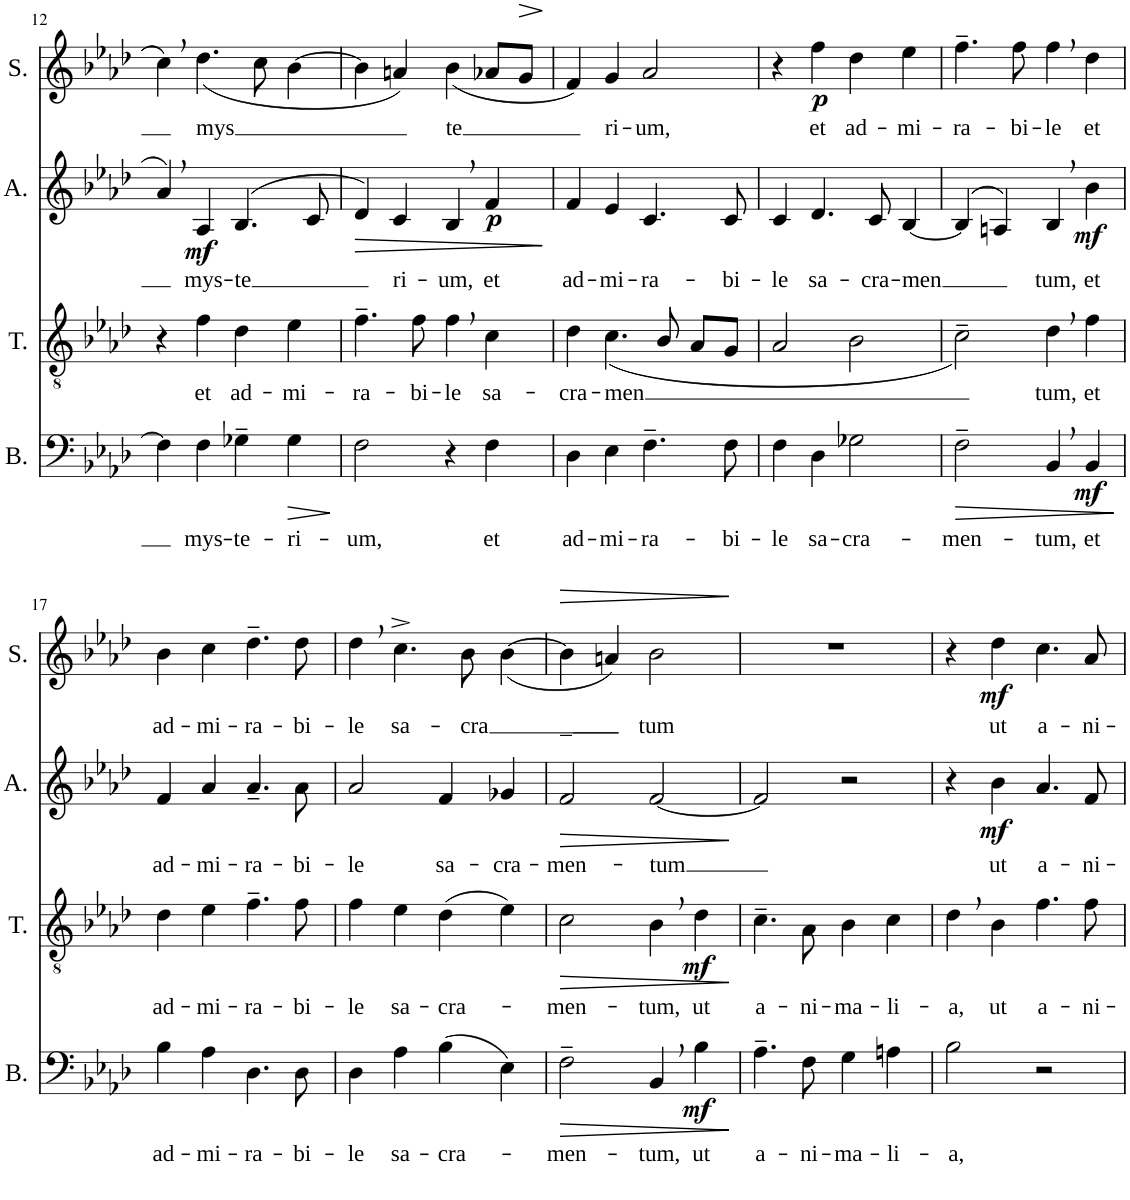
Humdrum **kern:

**kern	**text	**dynam	**kern	**text	**dynam	**kern	**text	**dynam	**kern	**text	**dynam
*part4	*part4	*part4	*part3	*part3	*part3	*part2	*part2	*part2	*part1	*part1	*part1
*staff4	*staff4	*staff4	*staff3	*staff3	*staff3	*staff2	*staff2	*staff2	*staff1	*staff1	*staff1
*I"Bass	*	*	*I"Tenor	*	*	*I"Alto	*	*	*I"Soprano	*	*
*I'B.	*	*	*I'T.	*	*	*I'A.	*	*	*I'S.	*	*
!!LO:PB:g=z
*clefF4	*	*	*clefGv2	*	*	*clefG2	*	*	*clefG2	*	*
*k[b-e-a-d-]	*	*	*k[b-e-a-d-]	*	*	*k[b-e-a-d-]	*	*	*k[b-e-a-d-]	*	*
*M4/4	*	*	*M4/4	*	*	*M4/4	*	*	*M4/4	*	*
=12	=12	=12	=12	=12	=12	=12	=12	=12	=12	=12	=12
4F\]	.	.	4r	.	.	4a-,/	.	.	4cc,\	.	.
!	!LO:LY:b	!	!	!LO:LY:b	!	!	!LO:LY:b	!LO:DY:b	!	!LO:LY:b	!
4F\	mys-	.	4f\	et	.	4A-/	mys-	mf	(<4.dd-\	mys	.
!	!LO:LY:b	!	!	!LO:LY:b	!	!	!LO:LY:b	!	!	!	!
4G-X~\	-te-	.	4d-\	ad-	.	(>4.B-/	-te	.	.	.	.
.	.	.	.	.	.	.	.	.	8cc\	.	.
!	!LO:LY:b	!LO:HP:b	!	!LO:LY:b	!	!	!	!	!	!	!
4G-\	-ri-	>	4e-\	-mi-	.	.	.	.	[4b-\	.	.
.	.	.	.	.	.	8c/	.	.	.	.	.
.	.	]	.	.	.	.	.	.	.	.	.
=13	=13	=13	=13	=13	=13	=13	=13	=13	=13	=13	=13
!	!LO:LY:b	!	!	!LO:LY:b	!	!	!	!LO:HP:b	!	!	!
2F\	-um,	.	4.f~\	-ra-	.	4d-/)	.	>	4b-\]	.	.
!	!	!	!	!	!	!	!LO:LY:b	!	!	!	!
.	.	.	.	.	.	4c/	ri-	.	4an/)	.	.
!	!	!	!	!LO:LY:b	!	!	!	!	!	!	!
.	.	.	8f\	-bi-	.	.	.	.	.	.	.
!	!	!	!	!LO:LY:b	!	!	!LO:LY:b	!	!	!LO:LY:b	!
4r	.	.	4f,\	-le	.	4B-,/	-um,	.	(<4b-\	-te	.
!	!LO:LY:b	!	!	!LO:LY:b	!	!	!LO:LY:b	!LO:DY:b	!	!	!
4F\	et	.	4c\	sa-	.	4f/	et	p	8a-X/L	.	.
!	!	!	!	!	!	!	!	!	!	!	!LO:HP:b
.	.	.	.	.	.	.	.	.	8g/J	.	>
.	.	.	.	.	.	.	.	]	.	.	]
=14	=14	=14	=14	=14	=14	=14	=14	=14	=14	=14	=14
!	!LO:LY:b	!	!	!LO:LY:b	!	!	!LO:LY:b	!	!	!	!
4D-\	ad-	.	4d-\	-cra-	.	4f/	ad-	.	4f/)	.	.
!	!LO:LY:b	!	!	!LO:LY:b	!	!	!LO:LY:b	!	!	!LO:LY:b	!
4E-\	-mi-	.	(<4.c\	-men	.	4e-/	-mi-	.	4g/	ri-	.
!	!LO:LY:b	!	!	!	!	!	!LO:LY:b	!	!	!LO:LY:b	!
4.F~\	-ra-	.	.	.	.	4.c/	-ra-	.	2a-/	-um,	.
.	.	.	8B-/	.	.	.	.	.	.	.	.
.	.	.	8A-/L	.	.	.	.	.	.	.	.
!	!LO:LY:b	!	!	!	!	!	!LO:LY:b	!	!	!	!
8F\	-bi-	.	8G/J	.	.	8c/	-bi-	.	.	.	.
=15	=15	=15	=15	=15	=15	=15	=15	=15	=15	=15	=15
!	!LO:LY:b	!	!	!	!	!	!LO:LY:b	!	!	!	!
4F\	-le	.	2A-/	.	.	4c/	-le	.	4r	.	.
!	!LO:LY:b	!	!	!	!	!	!LO:LY:b	!	!	!LO:LY:b	!LO:DY:b
4D-\	sa-	.	.	.	.	4.d-/	sa-	.	4ff\	et	p
!	!LO:LY:b	!	!	!	!	!	!	!	!	!LO:LY:b	!
2G-X\	-cra-	.	2B-\	.	.	.	.	.	4dd-\	ad-	.
!	!	!	!	!	!	!	!LO:LY:b	!	!	!	!
.	.	.	.	.	.	8c/	-cra-	.	.	.	.
!	!	!	!	!	!	!	!LO:LY:b	!	!	!LO:LY:b	!
.	.	.	.	.	.	[4B-/	-men	.	4ee-\	-mi-	.
=16	=16	=16	=16	=16	=16	=16	=16	=16	=16	=16	=16
!	!LO:LY:b	!LO:HP:b	!	!	!	!	!	!	!	!LO:LY:b	!
2F~\	-men-	>	2c~\)	.	.	(>4B-/]	.	.	4.ff~\	-ra-	.
.	.	.	.	.	.	4An/)	.	.	.	.	.
!	!	!	!	!	!	!	!	!	!	!LO:LY:b	!
.	.	.	.	.	.	.	.	.	8ff\	-bi-	.
!	!LO:LY:b	!	!	!LO:LY:b	!	!	!LO:LY:b	!	!	!LO:LY:b	!
4BB-,/	-tum,	.	4d-,\	tum,	.	4B-,/	tum,	.	4ff,\	-le	.
!	!LO:LY:b	!LO:DY:b	!	!LO:LY:b	!	!	!LO:LY:b	!LO:DY:b	!	!LO:LY:b	!
4BB-/	et	mf	4f\	et	.	4b-\	et	mf	4dd-\	et	.
.	.	]	.	.	.	.	.	.	.	.	.
!!LO:LB:g=z
=17	=17	=17	=17	=17	=17	=17	=17	=17	=17	=17	=17
!	!LO:LY:b	!	!	!LO:LY:b	!	!	!LO:LY:b	!	!	!LO:LY:b	!
4B-\	ad-	.	4d-\	ad-	.	4f/	ad-	.	4b-\	ad-	.
!	!LO:LY:b	!	!	!LO:LY:b	!	!	!LO:LY:b	!	!	!LO:LY:b	!
4A-\	-mi-	.	4e-\	-mi-	.	4a-/	-mi-	.	4cc\	-mi-	.
!	!LO:LY:b	!	!	!LO:LY:b	!	!	!LO:LY:b	!	!	!LO:LY:b	!
4.D-\	-ra-	.	4.f~\	-ra-	.	4.a-~/	-ra-	.	4.dd-~\	-ra-	.
!	!LO:LY:b	!	!	!LO:LY:b	!	!	!LO:LY:b	!	!	!LO:LY:b	!
8D-\	-bi-	.	8f\	-bi-	.	8a-\	-bi-	.	8dd-\	-bi-	.
=18	=18	=18	=18	=18	=18	=18	=18	=18	=18	=18	=18
!	!LO:LY:b	!	!	!LO:LY:b	!	!	!LO:LY:b	!	!	!LO:LY:b	!
4D-\	-le	.	4f\	-le	.	2a-/	-le	.	4dd-,\	-le	.
!	!LO:LY:b	!	!	!LO:LY:b	!	!	!	!	!	!LO:LY:b	!
4A-\	sa-	.	4e-\	sa-	.	.	.	.	4.cc^\	sa-	.
!	!LO:LY:b	!	!	!LO:LY:b	!	!	!LO:LY:b	!	!	!	!
(>4B-\	-cra-	.	(4d-\	-cra-	.	4f/	sa-	.	.	.	.
!	!	!	!	!	!	!	!	!	!	!LO:LY:b	!
.	.	.	.	.	.	.	.	.	8b-\	-cra	.
!	!	!	!	!	!	!	!LO:LY:b	!	!	!	!
4E-\)	.	.	4e-\)	.	.	4g-X/	-cra-	.	(<[4b-\	.	.
=19	=19	=19	=19	=19	=19	=19	=19	=19	=19	=19	=19
!	!LO:LY:b	!LO:HP:b	!	!LO:LY:b	!LO:HP:b	!	!LO:LY:b	!LO:HP:b	!	!LO:LY:b	!LO:HP:b
2F~\	-men-	>	2c\	-men-	>	2f/	-men-	>	4b-\]	_	>
.	.	.	.	.	.	.	.	.	4an/)	.	.
!	!LO:LY:b	!	!	!LO:LY:b	!	!	!LO:LY:b	!	!	!LO:LY:b	!
4BB-,/	-tum,	.	4B-,\	-tum,	.	[2f/	-tum	.	2b-\	tum	.
!	!LO:LY:b	!LO:DY:b	!	!LO:LY:b	!LO:DY:b	!	!	!	!	!	!
4B-\	ut	mf	4d-\	ut	mf	.	.	.	.	.	.
.	.	]	.	.	]	.	.	]	.	.	]
=20	=20	=20	=20	=20	=20	=20	=20	=20	=20	=20	=20
!	!LO:LY:b	!	!	!LO:LY:b	!	!	!	!	!	!	!
4.A-~\	a-	.	4.c~\	a-	.	2f/]	.	.	1r	.	.
!	!LO:LY:b	!	!	!LO:LY:b	!	!	!	!	!	!	!
8F\	-ni-	.	8A-\	-ni-	.	.	.	.	.	.	.
!	!LO:LY:b	!	!	!LO:LY:b	!	!	!	!	!	!	!
4G\	-ma-	.	4B-\	-ma-	.	2r	.	.	.	.	.
!	!LO:LY:b	!	!	!LO:LY:b	!	!	!	!	!	!	!
4An\	-li-	.	4c\	-li-	.	.	.	.	.	.	.
=21	=21	=21	=21	=21	=21	=21	=21	=21	=21	=21	=21
!	!LO:LY:b	!	!	!LO:LY:b	!	!	!	!	!	!	!
2B-\	-a,	.	4d-,\	-a,	.	4r	.	.	4r	.	.
!	!	!	!	!LO:LY:b	!	!	!LO:LY:b	!LO:DY:b	!	!LO:LY:b	!LO:DY:b
.	.	.	4B-\	ut	.	4b-\	ut	mf	4dd-\	ut	mf
!	!	!	!	!LO:LY:b	!	!	!LO:LY:b	!	!	!LO:LY:b	!
2r	.	.	4.f\	a-	.	4.a-/	a-	.	4.cc\	a-	.
!	!	!	!	!LO:LY:b	!	!	!LO:LY:b	!	!	!LO:LY:b	!
.	.	.	8f\	-ni-	.	8f/	-ni-	.	8a-/	-ni-	.
=	=	=	=	=	=	=	=	=	=	=	=
*-	*-	*-	*-	*-	*-	*-	*-	*-	*-	*-	*-
